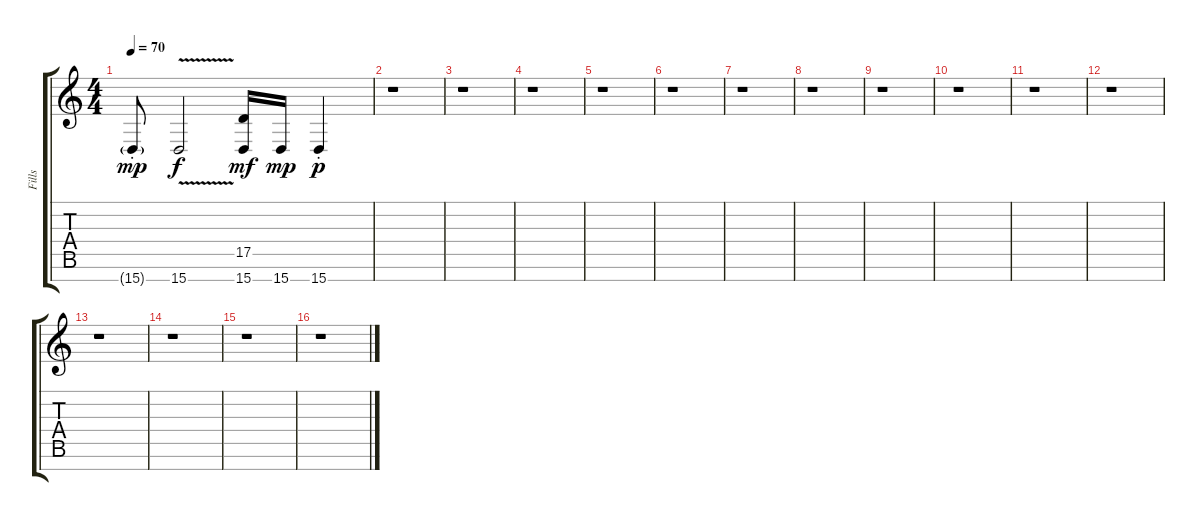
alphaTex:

\track ("Fills" "Fills") {instrument pad5bowed}
\staff {score tabs}
\tuning (E4 B3 G3 D3 A2 E2 B1) {hide}
\ts (4 4)
\tempo 70
\clef g2
\ks c
15.7{g st}.8{dy mp} 15.7{v}.2{dy f} (17.5 15.7).16{dy mf} 15.7.16{dy mp} 15.7{st}.4{dy p} |
r.1 |
r.1 |
r.1 |
r.1 |
r.1 |
r.1 |
r.1 |
r.1 |
r.1 |
r.1 |
r.1 |
r.1 |
r.1 |
r.1 |
r.1
